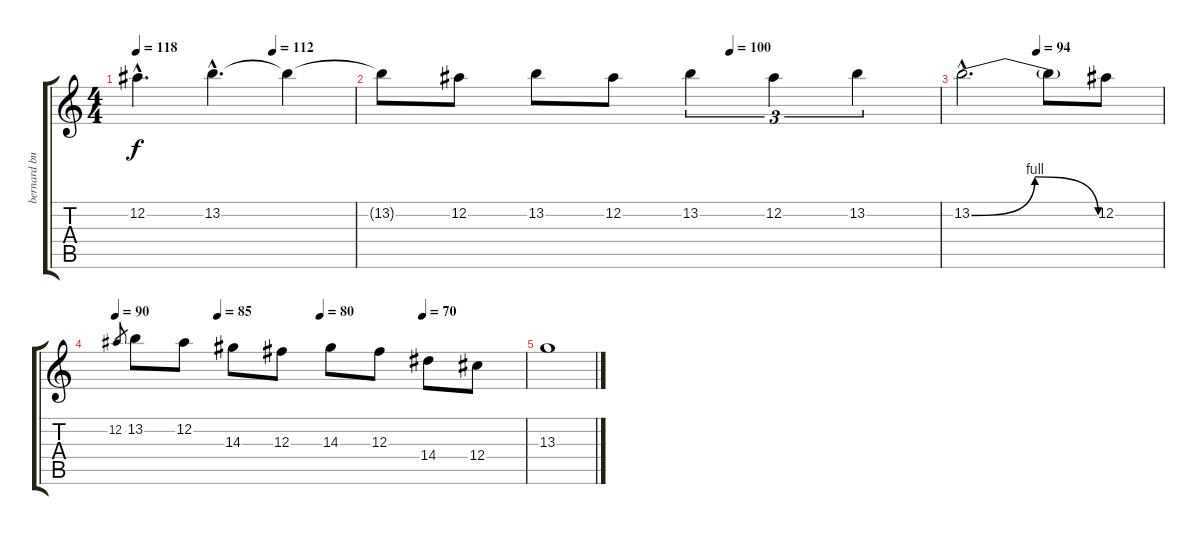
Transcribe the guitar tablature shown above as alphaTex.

\track ("bernard butler" "bernard bu") {instrument overdrivenguitar}
\staff {score tabs}
\tuning (Eb4 Bb3 Gb3 Db3 Ab2 Eb2) {hide}
\ts (4 4)
\tempo 118
\tempo (112 0.625)
\clef g2
\ks c
12.2{hac}.4{d dy f} 13.2{hac}.4{d} 13.2{t}.4 |
\tempo (100 0.625)
13.2{t}.8 12.2.8 13.2.8 12.2.8 13.2.4{tu (3 2)} 12.2.4{tu (3 2)} 13.2.4{tu (3 2)} |
\tempo (94 0.375)
13.2{be (bendrelease 0 0 30 4 30 4 60 0) hac}.2{d} 13.2{t}.8 12.2.8 |
\tempo 90
\tempo (85 0.25)
\tempo (80 0.5)
\tempo (70 0.75)
12.2.8{gr} 13.2.8 12.2.8 14.3.8 12.3.8 14.3.8 12.3.8 14.4.8 12.4.8 |
13.3.1
